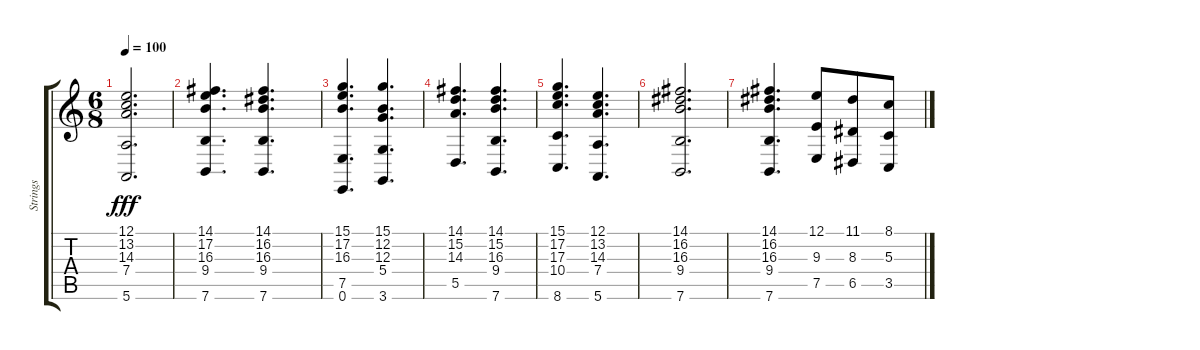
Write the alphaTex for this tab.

\track ("Strings" "Strings") {instrument stringensemble1}
\staff {score tabs}
\tuning (E4 B3 G3 D3 A2 E2) {hide}
\ts (6 8)
\tempo 100
\clef g2
\ks c
(12.1 13.2 14.3 7.4 5.6).2{d dy fff} |
(14.1 17.2 16.3 9.4 7.6).4{d} (14.1 16.2 16.3 9.4 7.6).4{d} |
(15.1 17.2 16.3 7.5 0.6).4{d} (15.1 12.2 12.3 5.4 3.6).4{d} |
(14.1 15.2 14.3 5.5).4{d} (14.1 15.2 16.3 9.4 7.6).4{d} |
(15.1 17.2 17.3 10.4 8.6).4{d} (12.1 13.2 14.3 7.4 5.6).4{d} |
(14.1 16.2 16.3 9.4 7.6).2{d} |
(14.1 16.2 16.3 9.4 7.6).4{d} (12.1 9.3 7.5).8 (11.1 8.3 6.5).8 (8.1 5.3 3.5).8
